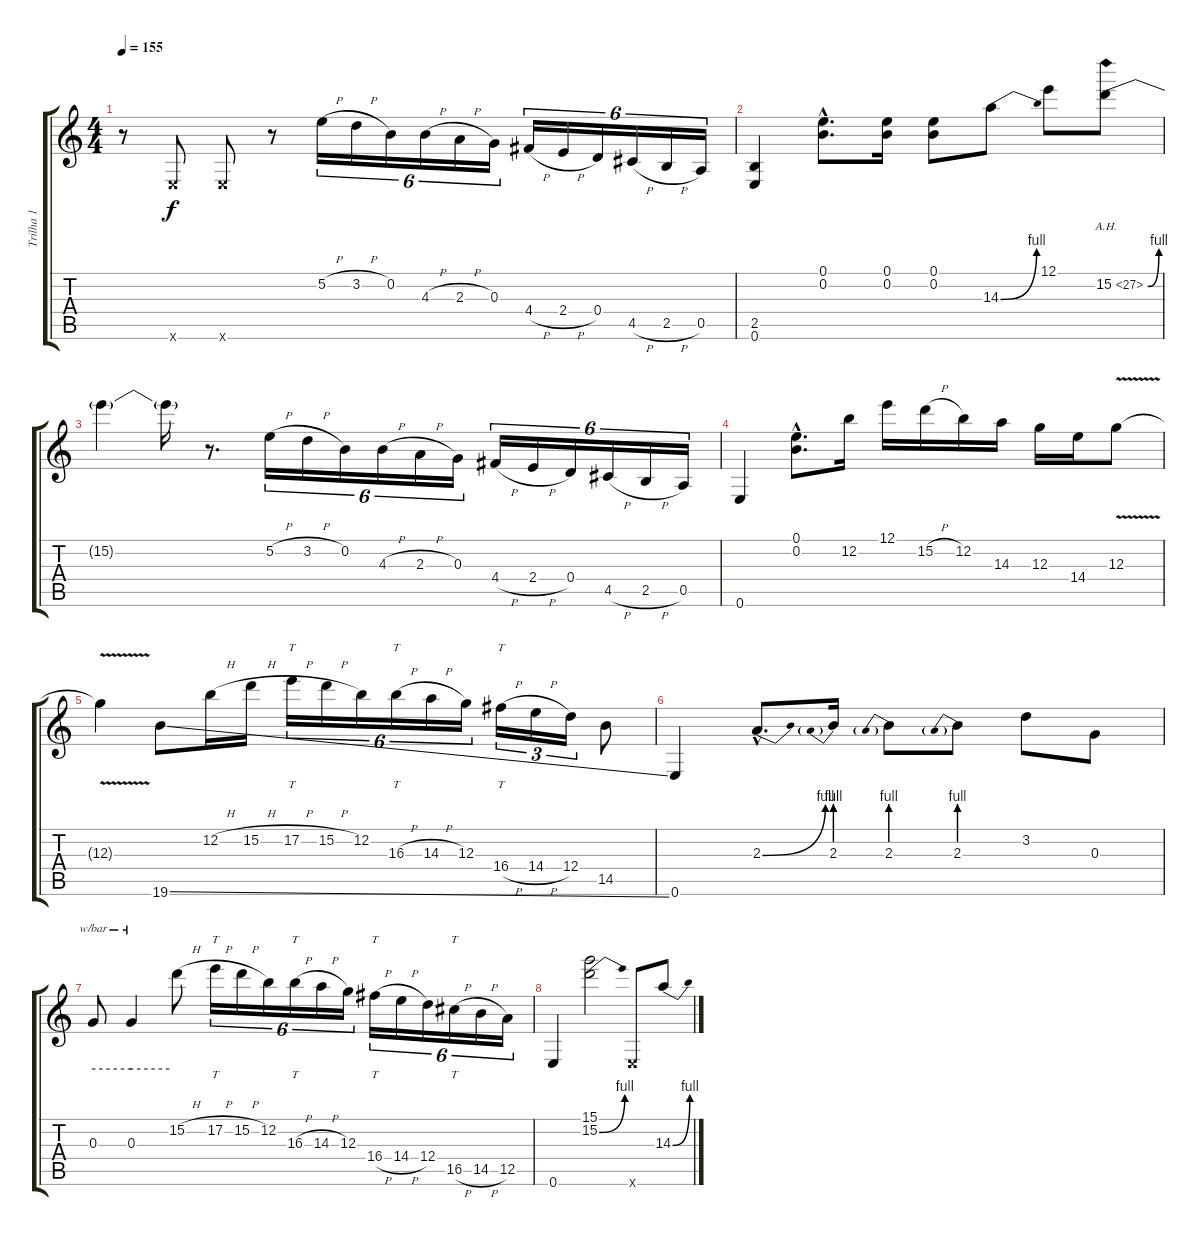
\track ("Trilha 1" "Trilha 1") {instrument distortionguitar}
\staff {score tabs}
\tuning (E4 B3 G3 D3 A2 E2) {hide}
\ts (4 4)
\tempo 155
\clef g2
\ks c
r.8{dy f} 0.6{x}.8 0.6{x}.8 r.8 5.2{h}.16{tu (6 4)} 3.2{h}.16{tu (6 4)} 0.2.16{tu (6 4)} 4.3{h}.16{tu (6 4)} 2.3{h}.16{tu (6 4)} 0.3.16{tu (6 4)} 4.4{h}.16{tu (6 4)} 2.4{h}.16{tu (6 4)} 0.4.16{tu (6 4)} 4.5{h}.16{tu (6 4)} 2.5{h}.16{tu (6 4)} 0.5.16{tu (6 4)} |
(2.5 0.6).4 (0.1{hac} 0.2{hac}).8{d} (0.1 0.2).16 (0.1 0.2).8 14.3{be (bend 0 0 60 4)}.8 12.1.8 15.2{be (bend 0 0 60 4) ah 12}.8 |
15.2{t}.4 15.2{t}.16 r.8{d} 5.2{h}.16{tu (6 4)} 3.2{h}.16{tu (6 4)} 0.2.16{tu (6 4)} 4.3{h}.16{tu (6 4)} 2.3{h}.16{tu (6 4)} 0.3.16{tu (6 4)} 4.4{h}.16{tu (6 4)} 2.4{h}.16{tu (6 4)} 0.4.16{tu (6 4)} 4.5{h}.16{tu (6 4)} 2.5{h}.16{tu (6 4)} 0.5.16{tu (6 4)} |
0.6.4 (0.1{hac} 0.2{hac}).8{d} 12.2.16 12.1.16 15.2{h}.16 12.2.16 14.3.16 12.3.16 14.4.16 12.3{v}.8 |
12.3{t}.4 19.6{ss}.8 12.2{h}.16 15.2{h}.16 17.2{h}.16{tt tu (6 4)} 15.2{h}.16{tu (6 4)} 12.2.16{tu (6 4)} 16.3{h}.16{tt tu (6 4)} 14.3{h}.16{tu (6 4)} 12.3.16{tu (6 4)} 16.4{h}.16{tt tu (3 2)} 14.4{h}.16{tu (3 2)} 12.4.16{tu (3 2)} 14.5.8 |
0.6.4 2.3{be (bend 0 0 60 4) hac}.8{d} 2.3{be (prebend 0 4 60 4)}.16 2.3{be (prebend 0 4 60 4)}.8 2.3{be (prebend 0 4 60 4)}.8 3.2.8 0.3.8 |
0.3.8{tbe (hold default 0 0 60 0)} 0.3.4{tbe (hold default 0 0 60 0)} 15.2{h}.8 17.2{h}.16{tt tu (6 4)} 15.2{h}.16{tu (6 4)} 12.2.16{tu (6 4)} 16.3{h}.16{tt tu (6 4)} 14.3{h}.16{tu (6 4)} 12.3.16{tu (6 4)} 16.4{h}.16{tt tu (6 4)} 14.4{h}.16{tu (6 4)} 12.4.16{tu (6 4)} 16.5{h}.16{tt tu (6 4)} 14.5{h}.16{tu (6 4)} 12.5.16{tu (6 4)} |
0.6.4 (15.1 15.2{be (bend 0 0 60 4)}).2 0.6{x}.8 14.3{be (bend 0 0 60 4)}.8
